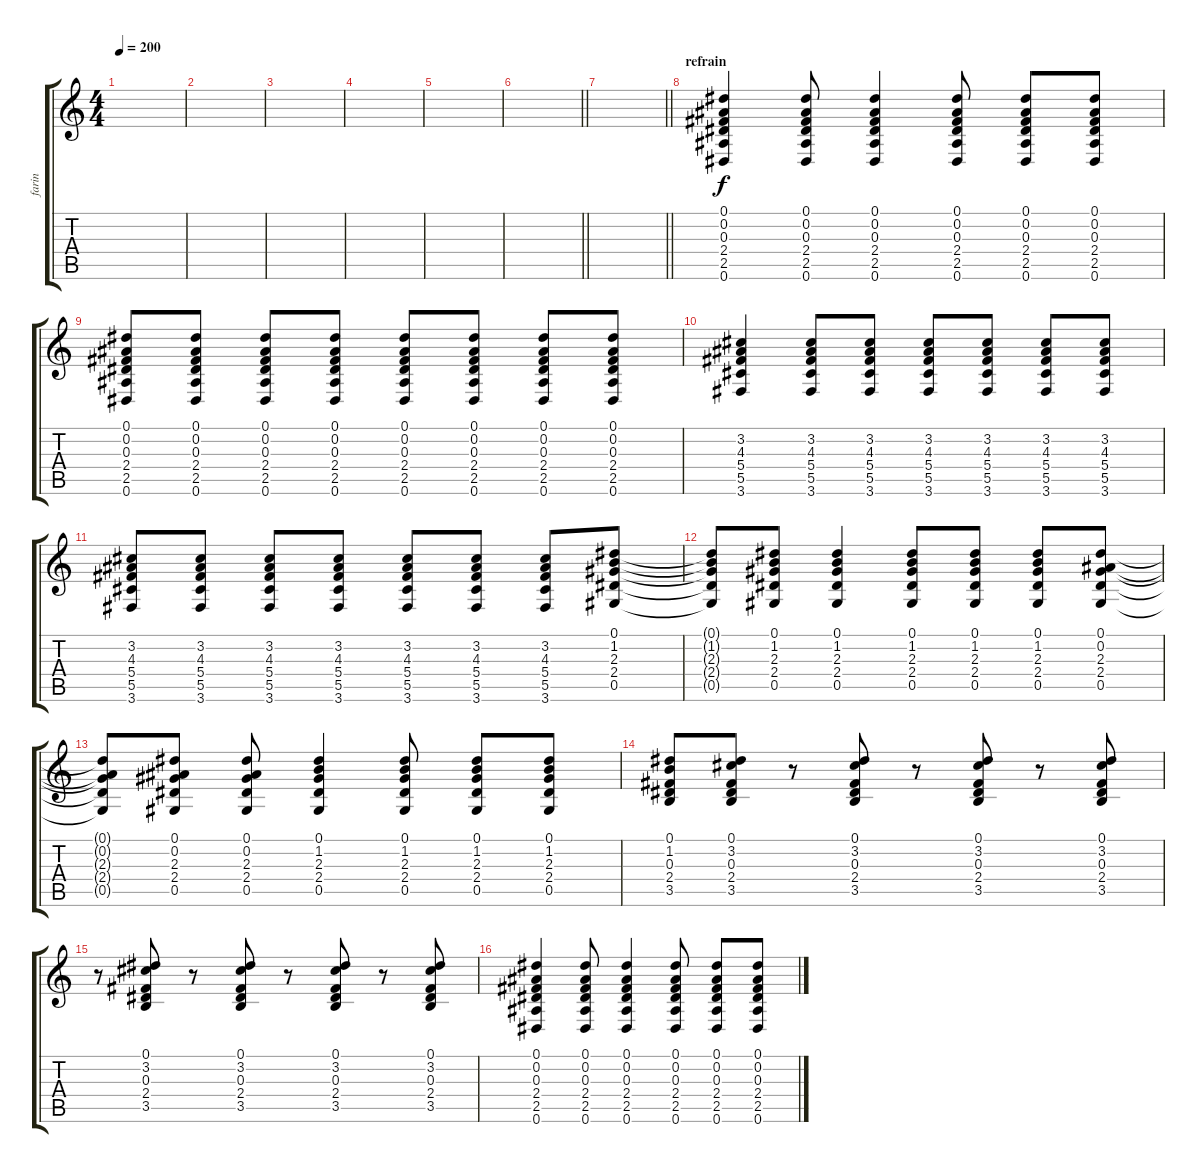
\track ("farin" "farin") {instrument distortionguitar}
\staff {score tabs}
\tuning (Eb4 Bb3 Gb3 Db3 Ab2 Eb2) {hide}
\ts (4 4)
\tempo 200
\clef g2
\ks c
|
|
|
|
|
\barLineRight lightlight
|
\barLineRight lightlight
|
\section ("" "refrain")
(0.1 0.2 0.3 2.4 2.5 0.6).4{instrument distortionguitar} (0.1 0.2 0.3 2.4 2.5 0.6).8 (0.1 0.2 0.3 2.4 2.5 0.6).4 (0.1 0.2 0.3 2.4 2.5 0.6).8 (0.1 0.2 0.3 2.4 2.5 0.6).8 (0.1 0.2 0.3 2.4 2.5 0.6).8 |
(0.1 0.2 0.3 2.4 2.5 0.6).8 (0.1 0.2 0.3 2.4 2.5 0.6).8 (0.1 0.2 0.3 2.4 2.5 0.6).8 (0.1 0.2 0.3 2.4 2.5 0.6).8 (0.1 0.2 0.3 2.4 2.5 0.6).8 (0.1 0.2 0.3 2.4 2.5 0.6).8 (0.1 0.2 0.3 2.4 2.5 0.6).8 (0.1 0.2 0.3 2.4 2.5 0.6).8 |
(3.2 4.3 5.4 5.5 3.6).4 (3.2 4.3 5.4 5.5 3.6).8 (3.2 4.3 5.4 5.5 3.6).8 (3.2 4.3 5.4 5.5 3.6).8 (3.2 4.3 5.4 5.5 3.6).8 (3.2 4.3 5.4 5.5 3.6).8 (3.2 4.3 5.4 5.5 3.6).8 |
(3.2 4.3 5.4 5.5 3.6).8 (3.2 4.3 5.4 5.5 3.6).8 (3.2 4.3 5.4 5.5 3.6).8 (3.2 4.3 5.4 5.5 3.6).8 (3.2 4.3 5.4 5.5 3.6).8 (3.2 4.3 5.4 5.5 3.6).8 (3.2 4.3 5.4 5.5 3.6).8 (0.1 1.2 2.3 2.4 0.5).8 |
(0.1{t} 1.2{t} 2.3{t} 2.4{t} 0.5{t}).8 (0.1 1.2 2.3 2.4 0.5).8 (0.1 1.2 2.3 2.4 0.5).4 (0.1 1.2 2.3 2.4 0.5).8 (0.1 1.2 2.3 2.4 0.5).8 (0.1 1.2 2.3 2.4 0.5).8 (0.1 0.2 2.3 2.4 0.5).8 |
(0.1{t} 0.2{t} 2.3{t} 2.4{t} 0.5{t}).8 (0.1 0.2 2.3 2.4 0.5).8 (0.1 0.2 2.3 2.4 0.5).8 (0.1 1.2 2.3 2.4 0.5).4 (0.1 1.2 2.3 2.4 0.5).8 (0.1 1.2 2.3 2.4 0.5).8 (0.1 1.2 2.3 2.4 0.5).8 |
(0.1 1.2 0.3 2.4 3.5).8 (0.1 3.2 0.3 2.4 3.5).8 r.8 (0.1 3.2 0.3 2.4 3.5).8 r.8 (0.1 3.2 0.3 2.4 3.5).8 r.8 (0.1 3.2 0.3 2.4 3.5).8 |
r.8 (0.1 3.2 0.3 2.4 3.5).8 r.8 (0.1 3.2 0.3 2.4 3.5).8 r.8 (0.1 3.2 0.3 2.4 3.5).8 r.8 (0.1 3.2 0.3 2.4 3.5).8 |
(0.1 0.2 0.3 2.4 2.5 0.6).4 (0.1 0.2 0.3 2.4 2.5 0.6).8 (0.1 0.2 0.3 2.4 2.5 0.6).4 (0.1 0.2 0.3 2.4 2.5 0.6).8 (0.1 0.2 0.3 2.4 2.5 0.6).8 (0.1 0.2 0.3 2.4 2.5 0.6).8
